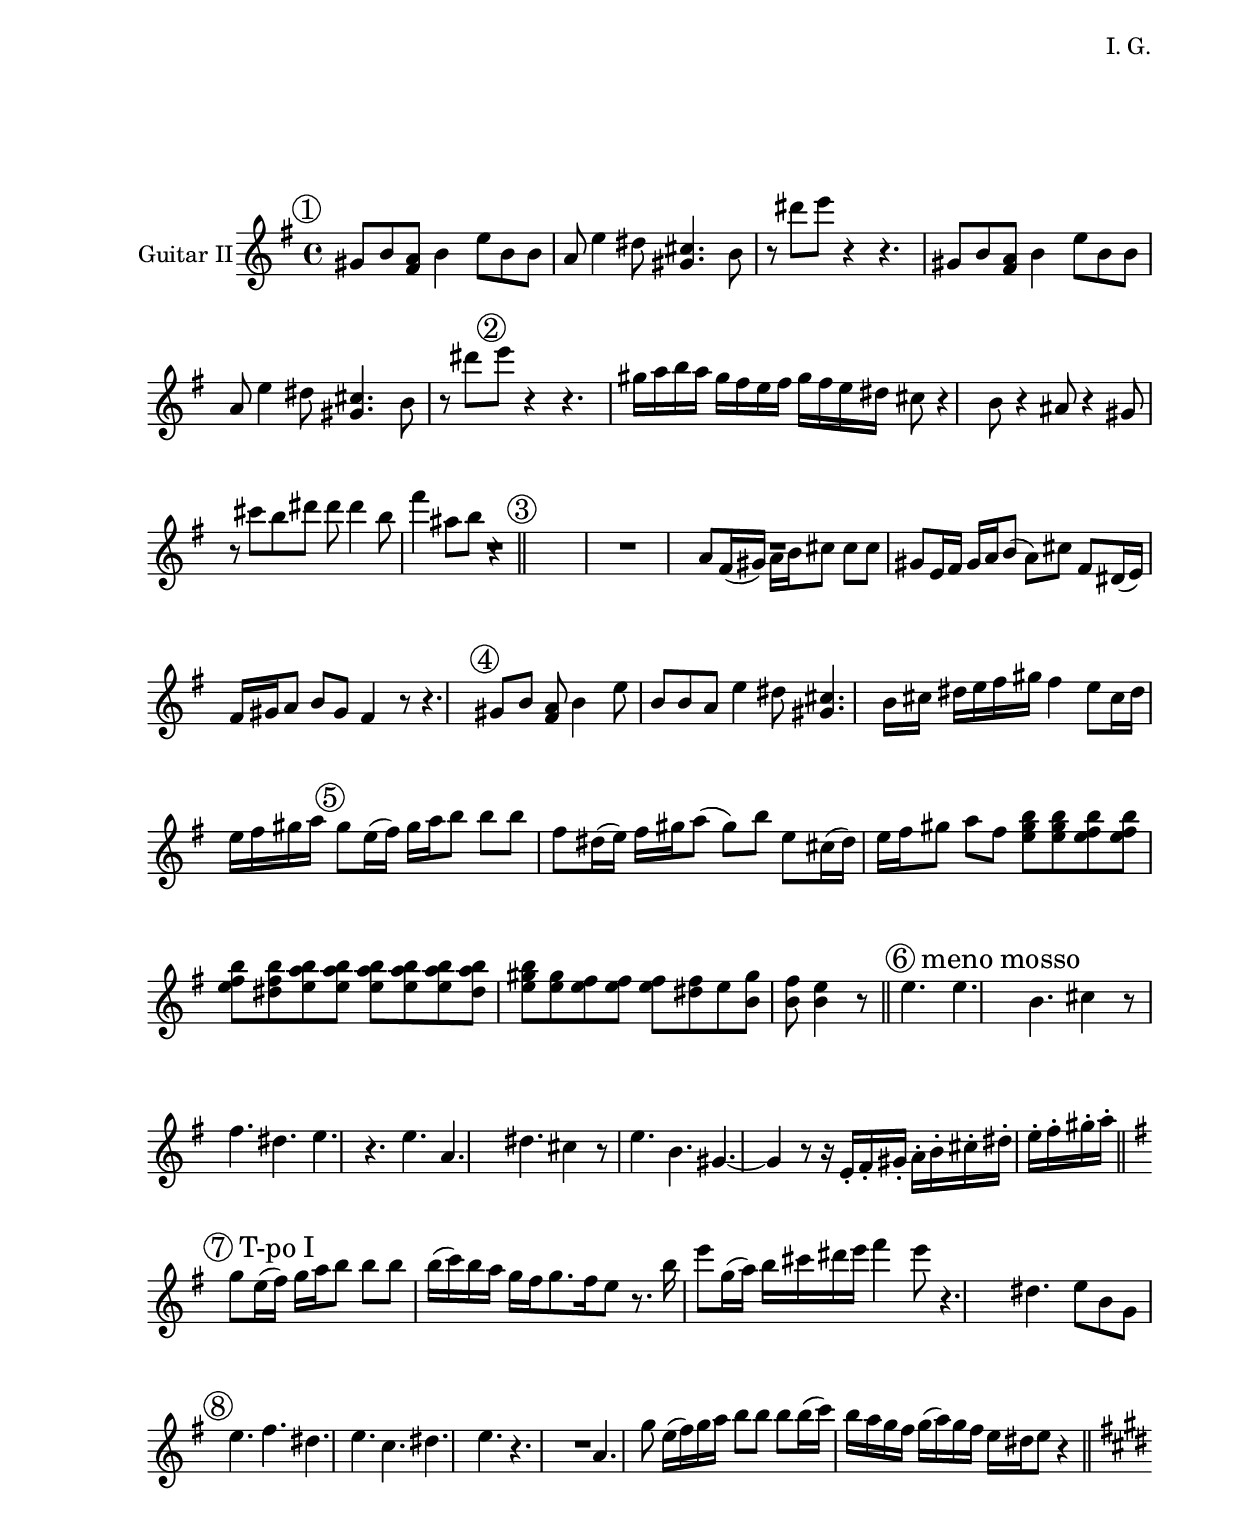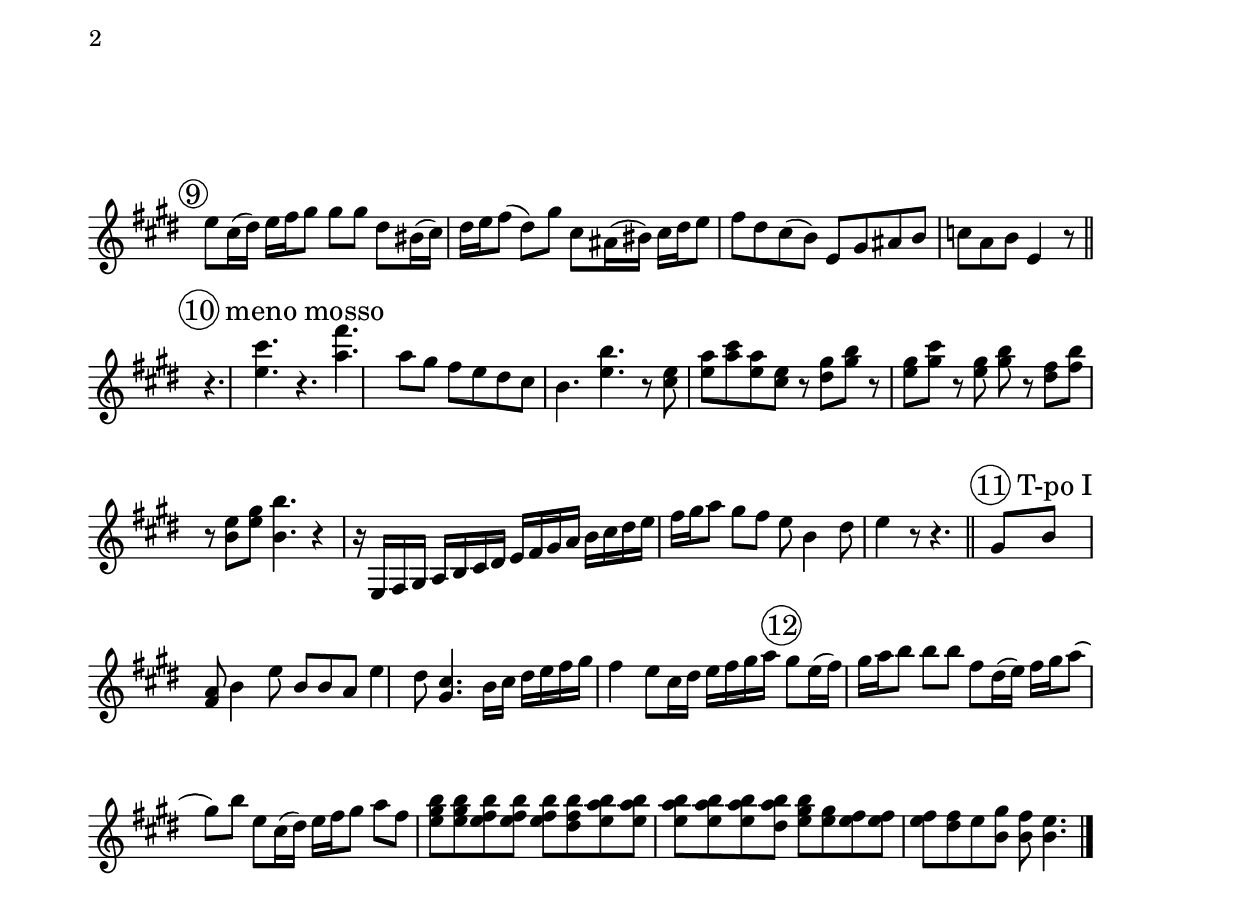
\version "2.18.0"

\language "deutsch"

\header {
  title = ""
  meter = ""
  composer = "I. G."
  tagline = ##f
}

\paper {
  #(set-paper-size "a4")
  top-system-spacing #'basic-distance = #25
  top-markup-spacing #'basic-distance = #8
  markup-system-spacing #'basic-distance = #26
  system-system-spacing #'basic-distance = #16
  last-bottom-spacing #'basic-distance = #25
  two-sided = ##t
  inner-margin = 25
  outer-margin = 15
}

\layout {
  \context {
    \Score
    \remove "Bar_number_engraver"
  }
}
\include "global.ly"
dynamic = 
%\relative
{
  s2.*3\f s2\> s8. s16\! s2.*3\p s2\< s8. s16\!
  s2.*3\f s8 s8\sp s2 s4. s4.\p s2. s2.*5\mf s2.*4\f
  s2.*6\ff s8. s16^\markup { \italic rit }
}

guitarTwo = 
\relative
{
  \global
  \mark \markup {\circle 1}
  gis'8  h <fis a> h4 e8 h h a e'4 dis8 <gis, cis>4. h8 r8 dis' e r4 r4.
  gis,,8 h <fis a> h4 e8 h h a e'4 dis8 <gis, cis>4. h8 r8 dis'
  \mark \markup {\circle 2}
  e r4 r4.
  gis,16 a h a gis fis e fis gis fis e dis cis8 r4 h8 r4 ais8 r4 gis8 r cis'
  h dis dis dis4 h8 fis'4 ais,8 h r4
  \bar "||"
  \mark \markup {\circle 3}
  R2.*2 a,8 fis16( gis) a h cis8 cis cis gis e16 fis gis a h8( a) cis
  fis, dis16( e) fis gis a8 h gis fis4 r8 r4.
  \mark \markup {\circle 4}
  gis8 h <fis a> h4 e8 h h a e'4 dis8 <gis, cis>4. h16 cis dis e fis gis
  fis4 e8 cis16 dis e fis gis a
  \mark \markup {\circle 5}
  gis8 e16( fis) gis a h8 h h
  fis dis16( e) fis gis a8( gis) h e, cis16( dis) e fis gis8 a fis
  <e gis h> q <e fis h> q q <dis fis h><e a h> q q q q <dis a' h>
  <e gis h><e gis><e fis> q q <dis fis> e <h gis'><h fis'><h e>4 r8
  \bar "||"
  \once \override Score.RehearsalMark.self-alignment-X = #LEFT
  \mark \markup {\circle 6 meno mosso}
  e4. e h cis4 r8 fis4. dis e r e a, dis cis4 r8 e4. h gis~ gis4 r8
  r16 e-. fis-. gis-. a-. h-. cis-. dis-. e-. fis-. gis-. a-.
  \bar "||"
  \key e \minor
  \once \override Score.RehearsalMark.self-alignment-X = #LEFT
  \mark \markup {\circle 7 T-po I}
  g8 e16( fis) g a h8 h h h16( c) h a g fis g8. fis16 e8 r8. h'16 e8 g,16( a) h cis dis e
  fis4 e8 r4. dis, e8 h g
  \mark \markup {\circle 8}
  e'4. fis dis e c dis e r R2. a,4. g'8 e16( fis) g a h8 h h h16( c) h a g fis
  g( a) g fis e dis e8 r4
  \bar "||"
  \key e \major
  \mark \markup {\circle 9}
  e8 cis16( dis) e fis gis8 gis gis dis8 his16( cis) dis e fis8( dis) gis
  cis, ais16( his) cis dis e8 fis dis cis( h) e, gis ais h c a h e,4 r8
  \bar "||"
  \once \override Score.RehearsalMark.self-alignment-X = #LEFT
  \mark \markup {\circle 10 meno mosso}
  r4. <e' cis'> r <a fis'> a8 gis fis e dis cis h4. <e h'>
  r8<cis e><e a><a cis><e a><cis e> r <dis gis><gis h> r <e gis><gis cis>
  r <e gis><gis h> r <dis fis><fis h> r <h, e><e gis><h h'>4.
  r4 r16 e,,16 fis gis a h cis dis e fis gis a h cis dis e fis gis a8
  gis fis e h4 dis8 e4 r8 r4.
  \bar "||"
  \once \override Score.RehearsalMark.self-alignment-X = #LEFT
  \mark \markup {\circle 11 T-po I}
  gis,8 h <fis a> h4 e8 h h a e'4 dis8 <gis, cis>4. h16 cis dis e fis gis
  fis4 e8 cis16 dis e fis gis a
  \mark \markup {\circle 12}
  gis8 e16( fis) gis a h8 h h
  fis dis16( e) fis gis a8( gis) h e, cis16( dis) e fis gis8 a fis
  <e gis h> q <e fis h> q q <dis fis h><e a h> q q q q <dis a' h>
  <e gis h><e gis><e fis> q q <dis fis> e <h gis'><h fis'><h e>4.
  \bar "|."
}

\score {
  <<
    \new Staff \with {
      instrumentName = "Guitar II"
    }
    \guitarTwo
    %\new Dynamics \dynamic
  >>
}